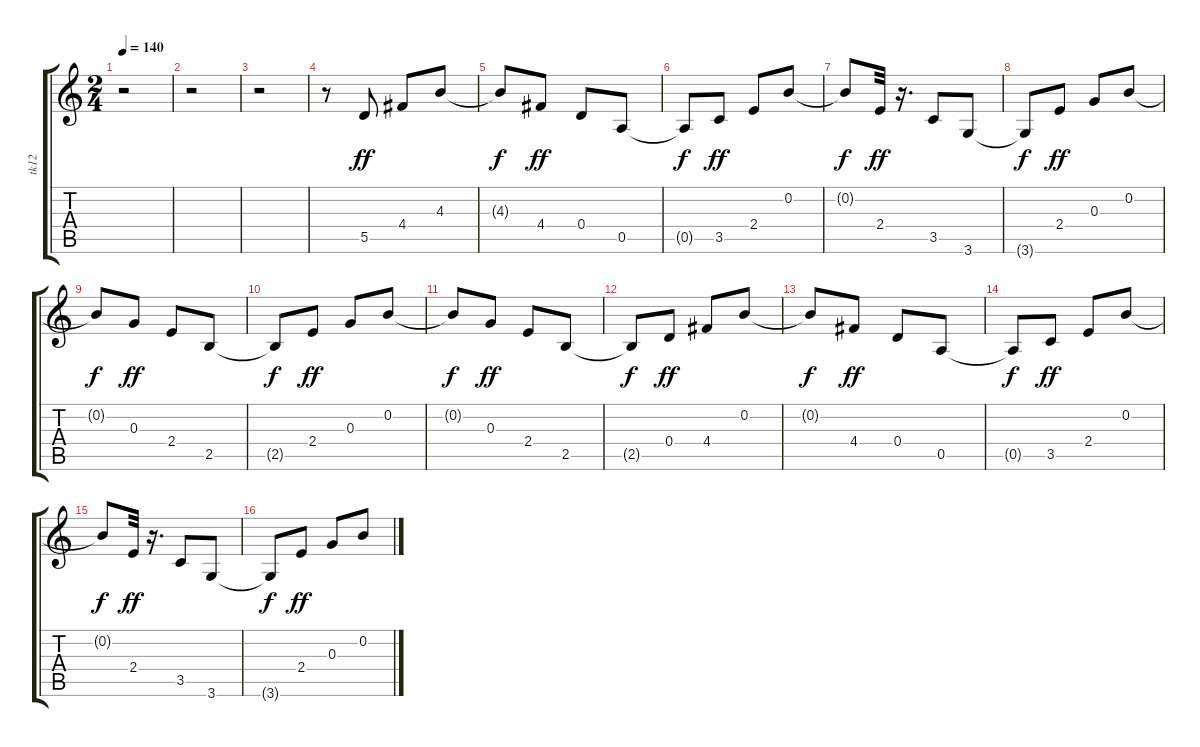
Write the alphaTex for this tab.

\track ("tk12" "tk12") {instrument electricguitarclean}
\staff {score tabs}
\tuning (E4 B3 G3 D3 A2 E2) {hide}
\ts (2 4)
\tempo 140
\clef g2
\ks c
r.2{dy ff} |
r.2 |
r.2 |
r.8 5.5.8{balance 8} 4.4.8 4.3.8 |
4.3{t}.8{dy f} 4.4.8{dy ff} 0.4.8 0.5.8 |
0.5{t}.8{dy f} 3.5.8{dy ff} 2.4.8 0.2.8 |
0.2{t}.8{dy f} 2.4.32{dy ff} r.16{d} 3.5.8 3.6.8 |
3.6{t}.8{dy f} 2.4.8{dy ff} 0.3.8 0.2.8 |
0.2{t}.8{dy f} 0.3.8{dy ff} 2.4.8 2.5.8 |
2.5{t}.8{dy f} 2.4.8{dy ff} 0.3.8 0.2.8 |
0.2{t}.8{dy f} 0.3.8{dy ff} 2.4.8 2.5.8 |
2.5{t}.8{dy f} 0.4.8{dy ff} 4.4.8 0.2.8 |
0.2{t}.8{dy f} 4.4.8{dy ff} 0.4.8 0.5.8 |
0.5{t}.8{dy f} 3.5.8{dy ff} 2.4.8 0.2.8 |
0.2{t}.8{dy f} 2.4.32{dy ff} r.16{d} 3.5.8 3.6.8 |
3.6{t}.8{dy f} 2.4.8{dy ff} 0.3.8 0.2.8
